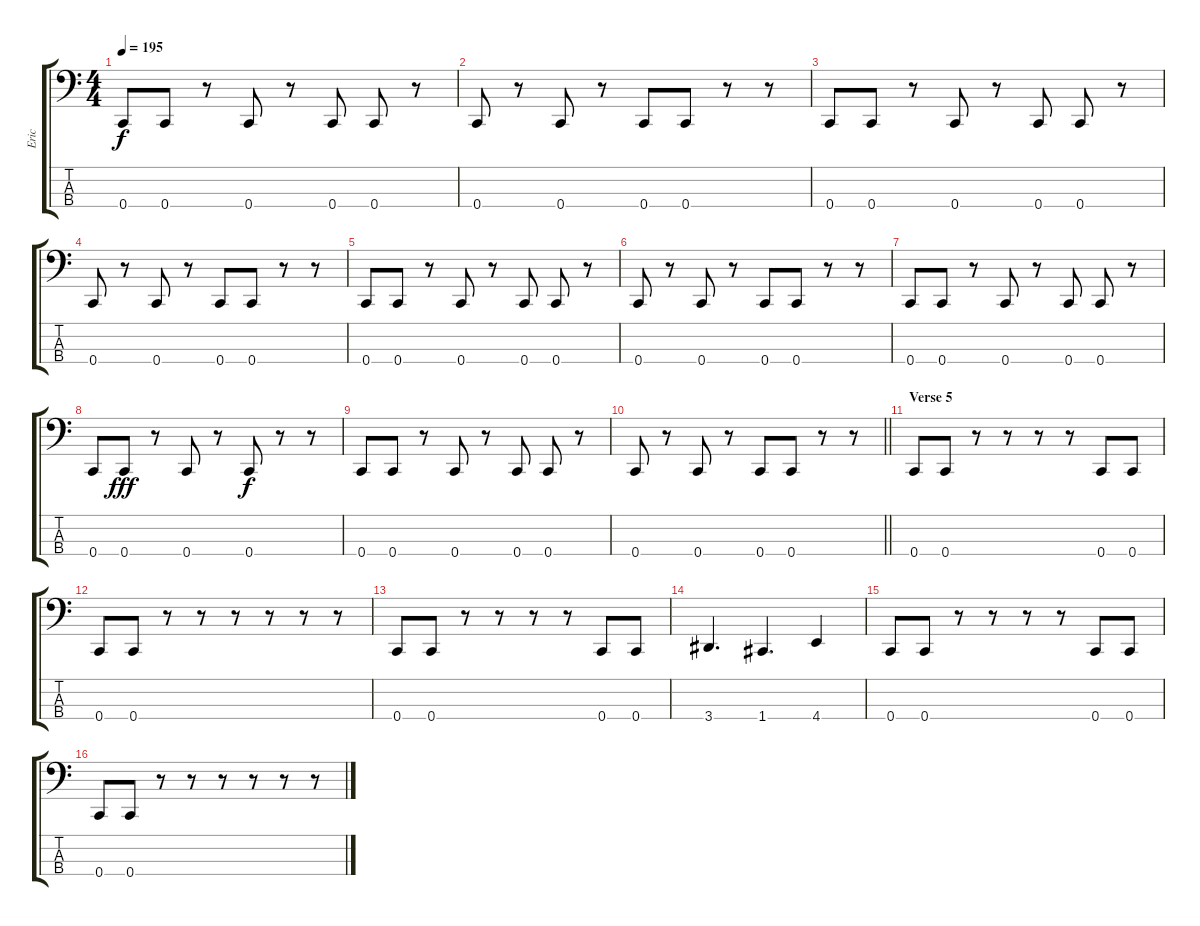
\track ("Eric" "Eric") {instrument electricbassfinger}
\staff {score tabs}
\tuning (F2 C2 G1 C1) {hide}
\ts (4 4)
\tempo 195
\clef f4
\ks c
0.4.8{dy f} 0.4.8 r.8 0.4.8 r.8 0.4.8 0.4.8 r.8 |
0.4.8 r.8 0.4.8 r.8 0.4.8 0.4.8 r.8 r.8 |
0.4.8 0.4.8 r.8 0.4.8 r.8 0.4.8 0.4.8 r.8 |
0.4.8 r.8 0.4.8 r.8 0.4.8 0.4.8 r.8 r.8 |
0.4.8 0.4.8 r.8 0.4.8 r.8 0.4.8 0.4.8 r.8 |
0.4.8 r.8 0.4.8 r.8 0.4.8 0.4.8 r.8 r.8 |
0.4.8 0.4.8 r.8 0.4.8 r.8 0.4.8 0.4.8 r.8 |
0.4.8 0.4.8{dy fff} r.8 0.4.8 r.8 0.4.8{dy f} r.8 r.8 |
0.4.8 0.4.8 r.8 0.4.8 r.8 0.4.8 0.4.8 r.8 |
\barLineRight lightlight
0.4.8 r.8 0.4.8 r.8 0.4.8 0.4.8 r.8 r.8 |
\section ("" "Verse 5")
0.4.8 0.4.8 r.8 r.8 r.8 r.8 0.4.8 0.4.8 |
0.4.8 0.4.8 r.8 r.8 r.8 r.8 r.8 r.8 |
0.4.8 0.4.8 r.8 r.8 r.8 r.8 0.4.8 0.4.8 |
3.4.4{d} 1.4.4{d} 4.4.4 |
0.4.8 0.4.8 r.8 r.8 r.8 r.8 0.4.8 0.4.8 |
0.4.8 0.4.8 r.8 r.8 r.8 r.8 r.8 r.8
